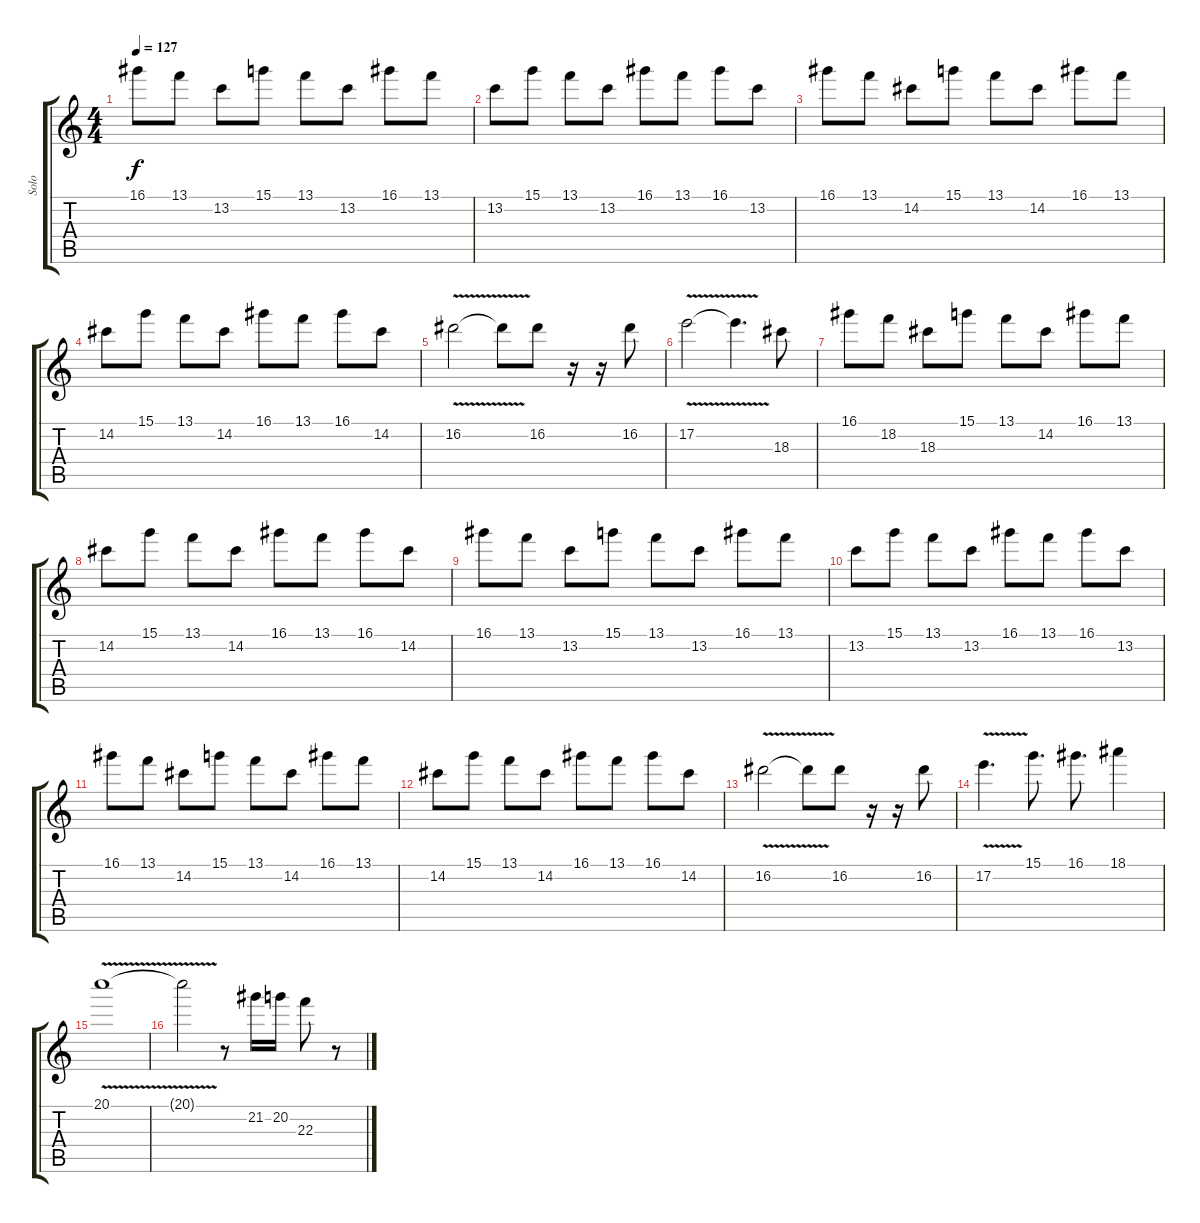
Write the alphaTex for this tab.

\track ("Solo" "Solo") {instrument distortionguitar}
\staff {score tabs}
\tuning (E4 B3 G3 D3 A2 E2) {hide}
\ts (4 4)
\tempo 127
\clef g2
\ks c
16.1.8{dy f} 13.1.8 13.2.8 15.1.8 13.1.8 13.2.8 16.1.8 13.1.8 |
13.2.8 15.1.8 13.1.8 13.2.8 16.1.8 13.1.8 16.1.8 13.2.8 |
16.1.8 13.1.8 14.2.8 15.1.8 13.1.8 14.2.8 16.1.8 13.1.8 |
14.2.8 15.1.8 13.1.8 14.2.8 16.1.8 13.1.8 16.1.8 14.2.8 |
16.2{v}.2 16.2{t}.8 16.2.8 r.16 r.16 16.2.8 |
17.2{v}.2 17.2{t}.4{d} 18.3.8 |
16.1.8 18.2.8 18.3.8 15.1.8 13.1.8 14.2.8 16.1.8 13.1.8 |
14.2.8 15.1.8 13.1.8 14.2.8 16.1.8 13.1.8 16.1.8 14.2.8 |
16.1.8 13.1.8 13.2.8 15.1.8 13.1.8 13.2.8 16.1.8 13.1.8 |
13.2.8 15.1.8 13.1.8 13.2.8 16.1.8 13.1.8 16.1.8 13.2.8 |
16.1.8 13.1.8 14.2.8 15.1.8 13.1.8 14.2.8 16.1.8 13.1.8 |
14.2.8 15.1.8 13.1.8 14.2.8 16.1.8 13.1.8 16.1.8 14.2.8 |
16.2{v}.2 16.2{t}.8 16.2.8 r.16 r.16 16.2.8 |
17.2{v}.4{d} 15.1.8{d} 16.1.8{d} 18.1.4 |
20.1{v}.1 |
20.1{v t}.2 r.8 21.2.16 20.2.16 22.3.8 r.8
